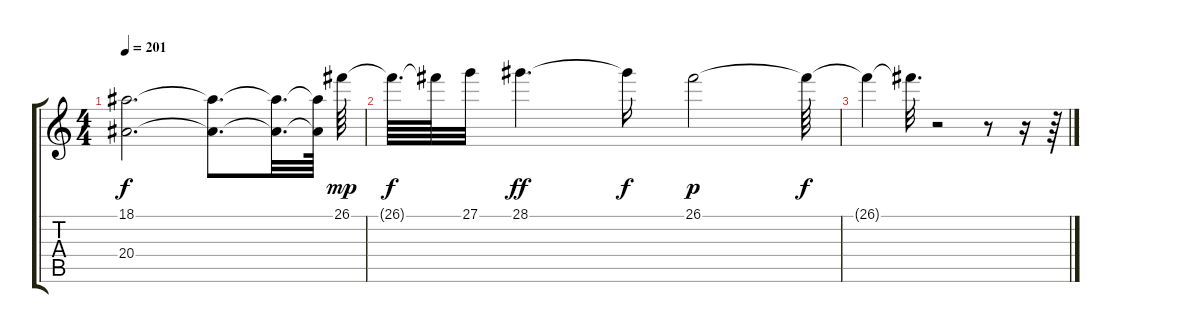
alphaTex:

\track "" {instrument stringensemble1}
\staff {score tabs}
\tuning (E4 B3 G3 D3 A2 E2) {hide}
\ts (4 4)
\tempo 201
\clef g2
\ks c
(18.1{t} 20.4{t}).2{d dy f} (18.1{t} 20.4{t}).8{d} (18.1{t} 20.4{t}).32{d} (18.1{t} 20.4{t}).64 26.1.64{dy mp} |
26.1{t}.64{d dy f} 26.1{t}.64 27.1.32 28.1.4{d dy ff} 28.1{t}.16{dy f} 26.1.2{dy p} 26.1{t}.64{dy f} |
26.1{t}.4 26.1{t}.32{d} r.2 r.8 r.16 r.64
